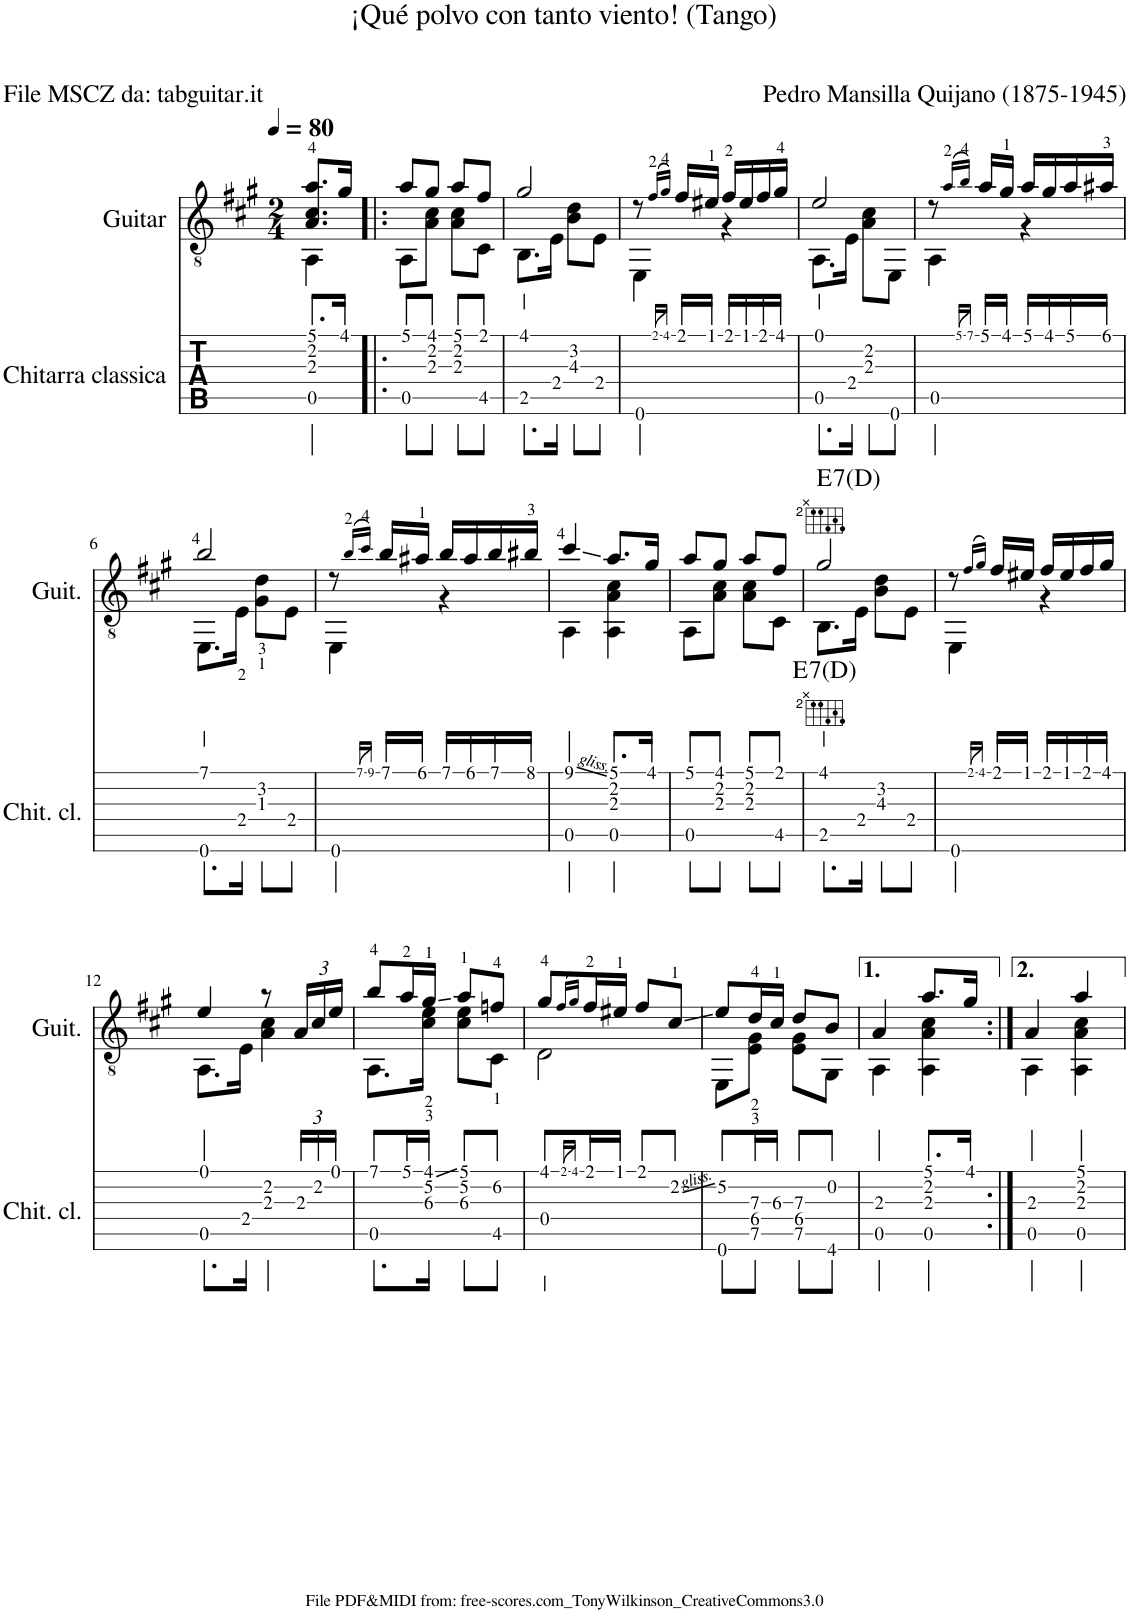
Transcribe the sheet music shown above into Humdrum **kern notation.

**kern	**harte	**kern	**harte
*part2	*part2	*part1	*part1
*staff2	*	*staff1	*
*I"Chitarra classica	*	*I"Guitar	*
*I'Chit. cl.	*	*I'Guit.	*
*stria6	*	*	*
*	*	*clefGv2	*
*k[f#c#g#]	*	*k[f#c#g#]	*
*M2/4	*	*M2/4	*
*MM80	*	*MM80	*
=	=	=	=
*^	*	*^	*
8.A/ 8.c#/ 8.a/L	4AA\	.	8.A/ 8.c#/ 8.a/L	4AA\	.
16g#/Jk	.	.	16g#/Jk	.	.
=1!|:	=1!|:	=1!|:	=1!|:	=1!|:	=1!|:
8a/L	8AA\L	.	8a/L	8AA\L	.
8g#/J	8A\ 8c#\J	.	8g#/J	8A\ 8c#\J	.
8a/L	8A\ 8c#\L	.	8a/L	8A\ 8c#\L	.
8f#/J	8C#\J	.	8f#/J	8C#\J	.
=2	=2	=2	=2	=2	=2
2g#/	8.BB\L	.	2g#/	8.BB\L	.
.	16E\Jk	.	.	16E\Jk	.
.	8B\ 8d\L	.	.	8B\ 8d\L	.
.	8E\J	.	.	8E\J	.
=3	=3	=3	=3	=3	=3
8r	4EE\	.	8r	4EE\	.
(16qf#/LL	.	.	(16qf#/LL	.	.
16qg#/JJ)	.	.	16qg#/JJ)	.	.
16f#/LL	.	.	16f#/LL	.	.
16e#X/JJ	.	.	16e#X/JJ	.	.
16f#/LL	4r	.	16f#/LL	4r	.
16e#/	.	.	16e#/	.	.
16f#/	.	.	16f#/	.	.
16g#/JJ	.	.	16g#/JJ	.	.
=4	=4	=4	=4	=4	=4
2e/	8.AA\L	.	2e/	8.AA\L	.
.	16E\Jk	.	.	16E\Jk	.
.	8A\ 8c#\L	.	.	8A\ 8c#\L	.
.	8EE\J	.	.	8EE\J	.
=5	=5	=5	=5	=5	=5
8r	4AA\	.	8r	4AA\	.
(16qa/LL	.	.	(16qa/LL	.	.
16qb/JJ)	.	.	16qb/JJ)	.	.
16a/LL	.	.	16a/LL	.	.
16g#/JJ	.	.	16g#/JJ	.	.
16a/LL	4r	.	16a/LL	4r	.
16g#/	.	.	16g#/	.	.
16a/	.	.	16a/	.	.
16a#X/JJ	.	.	16a#X/JJ	.	.
!!LO:LB:g=z	!!
=6	=6	=6	=6	=6	=6
2b/	8.EE\L	.	2b/	8.EE\L	.
.	16E\Jk	.	.	16E\Jk	.
.	8G#\ 8d\L	.	.	8G#\ 8d\L	.
.	8E\J	.	.	8E\J	.
=7	=7	=7	=7	=7	=7
8r	4EE\	.	8r	4EE\	.
(16qb/LL	.	.	(16qb/LL	.	.
16qcc#/JJ)	.	.	16qcc#/JJ)	.	.
16b/LL	.	.	16b/LL	.	.
16a#X/JJ	.	.	16a#X/JJ	.	.
16b/LL	4r	.	16b/LL	4r	.
16a#/	.	.	16a#/	.	.
16b/	.	.	16b/	.	.
16b#X/JJ	.	.	16b#X/JJ	.	.
=8	=8	=8	=8	=8	=8
4cc#/	4AA\	.	4cc#/	4AA\	.
8.a/L	4AA\ 4A\ 4c#\	.	8.a/L	4AA\ 4A\ 4c#\	.
16g#/Jk	.	.	16g#/Jk	.	.
=9	=9	=9	=9	=9	=9
8a/L	8AA\L	.	8a/L	8AA\L	.
8g#/J	8A\ 8c#\J	.	8g#/J	8A\ 8c#\J	.
8a/L	8A\ 8c#\L	.	8a/L	8A\ 8c#\L	.
8f#/J	8C#\J	.	8f#/J	8C#\J	.
=10	=10	=10	=10	=10	=10
!	!	!LO:H:kt=7	!	!	!LO:H:kt=7
2g#/	8.BB\L	E:7	2g#/	8.BB\L	E:7
.	16E\Jk	.	.	16E\Jk	.
.	8B\ 8d\L	.	.	8B\ 8d\L	.
.	8E\J	.	.	8E\J	.
=11	=11	=11	=11	=11	=11
8r	4EE\	.	8r	4EE\	.
(16qf#/LL	.	.	(16qf#/LL	.	.
16qg#/JJ)	.	.	16qg#/JJ)	.	.
16f#/LL	.	.	16f#/LL	.	.
16e#X/JJ	.	.	16e#X/JJ	.	.
16f#/LL	4r	.	16f#/LL	4r	.
16e#/	.	.	16e#/	.	.
16f#/	.	.	16f#/	.	.
16g#/JJ	.	.	16g#/JJ	.	.
!!LO:LB:g=z	!!
=12	=12	=12	=12	=12	=12
4e/	8.AA\L	.	4e/	8.AA\L	.
.	16E\Jk	.	.	16E\Jk	.
8r	4A\ 4c#\	.	8r	4A\ 4c#\	.
*Xbrackettup	*	*	*Xbrackettup	*	*
24A/LL	.	.	24A/LL	.	.
24c#/	.	.	24c#/	.	.
24e/JJ	.	.	24e/JJ	.	.
=13	=13	=13	=13	=13	=13
8b/L	8.AA\L	.	8b/L	8.AA\L	.
16a/L	.	.	16a/L	.	.
16g#/JJ	16c#\ 16e\Jk	.	16g#/JJ	16c#\ 16e\Jk	.
8a/L	8c#\ 8e\L	.	8a/L	8c#\ 8e\L	.
8fn/J	8C#\J	.	8fn/J	8C#\J	.
=14	=14	=14	=14	=14	=14
8g#/L	2D\	.	8g#/L	2D\	.
(16qf#/LL	.	.	(16qf#/LL	.	.
16qg#/JJ)	.	.	16qg#/JJ)	.	.
16f#/L	.	.	16f#/L	.	.
16e#X/JJ	.	.	16e#X/JJ	.	.
8f#/L	.	.	8f#/L	.	.
8c#/J	.	.	8c#/J	.	.
=15	=15	=15	=15	=15	=15
8e/L	8EE\L	.	8e/L	8EE\L	.
16d/L	8E\ 8G#\J	.	16d/L	8E\ 8G#\J	.
16c#/JJ	.	.	16c#/JJ	.	.
8d/L	8E\ 8G#\L	.	8d/L	8E\ 8G#\L	.
8B/J	8GG#\J	.	8B/J	8GG#\J	.
=16	=16	=16	=16	=16	=16
4A/	4AA\	.	4A/	4AA\	.
8.a/L	4AA\ 4A\ 4c#\	.	8.a/L	4AA\ 4A\ 4c#\	.
16g#/Jk	.	.	16g#/Jk	.	.
=17:|!	=17:|!	=17:|!	=17:|!	=17:|!	=17:|!
4A/	4AA\	.	4A/	4AA\	.
4a/	4AA\ 4A\ 4c#\	.	4a/	4AA\ 4A\ 4c#\	.
*v	*v	*	*	*	*
*	*	*v	*v	*
=	=	=	=
*-	*-	*-	*-
